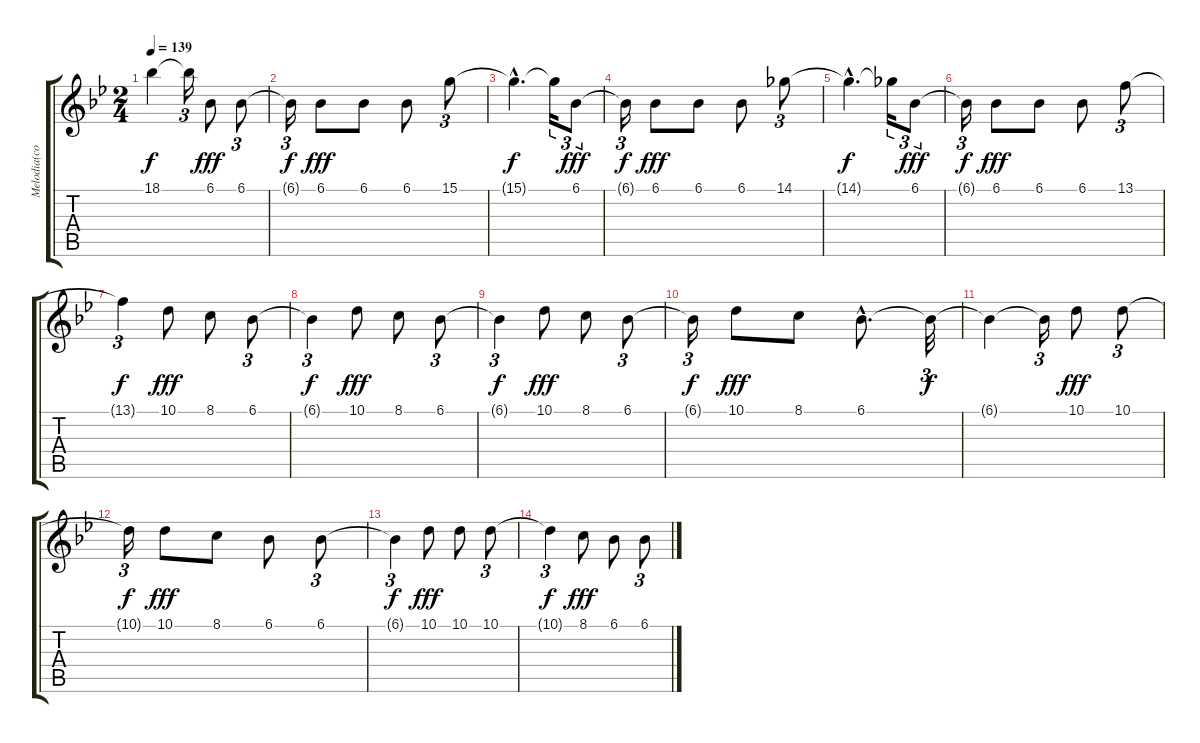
\track ("Melodia(com letra)" "Melodia(co") {instrument synthstrings1}
\staff {score tabs}
\tuning (E4 B3 G3 D3 A2 E2) {hide}
\ts (2 4)
\tempo 139
\clef g2
\ks bb
18.1{t}.4{dy f} 18.1{t}.16{tu (3 2)} 6.1.8{dy fff} 6.1.8{tu (3 2)} |
6.1{t}.16{tu (3 2) dy f} 6.1.8{dy fff} 6.1.8 6.1.8 15.1.8{tu (3 2)} |
15.1{hac t}.4{d dy f} 15.1{t}.16{tu (3 2)} 6.1.8{tu (3 2) dy fff} |
6.1{t}.16{tu (3 2) dy f} 6.1.8{dy fff} 6.1.8 6.1.8 14.1.8{tu (3 2)} |
14.1{hac t}.4{d dy f} 14.1{t}.16{tu (3 2)} 6.1.8{tu (3 2) dy fff} |
6.1{t}.16{tu (3 2) dy f} 6.1.8{dy fff} 6.1.8 6.1.8 13.1.8{tu (3 2)} |
13.1{t}.4{tu (3 2) dy f} 10.1.8{dy fff} 8.1.8 6.1.8{tu (3 2)} |
6.1{t}.4{tu (3 2) dy f} 10.1.8{dy fff} 8.1.8 6.1.8{tu (3 2)} |
6.1{t}.4{tu (3 2) dy f} 10.1.8{dy fff} 8.1.8 6.1.8{tu (3 2)} |
6.1{t}.16{tu (3 2) dy f} 10.1.8{dy fff} 8.1.8 6.1{hac}.8{d} 6.1{t}.32{tu (3 2) dy f} |
6.1{t}.4 6.1{t}.16{tu (3 2)} 10.1.8{dy fff} 10.1.8{tu (3 2)} |
10.1{t}.16{tu (3 2) dy f} 10.1.8{dy fff} 8.1.8 6.1.8 6.1.8{tu (3 2)} |
6.1{t}.4{tu (3 2) dy f} 10.1.8{dy fff} 10.1.8 10.1.8{tu (3 2)} |
10.1{t}.4{tu (3 2) dy f} 8.1.8{dy fff} 6.1.8 6.1.8{tu (3 2)}
